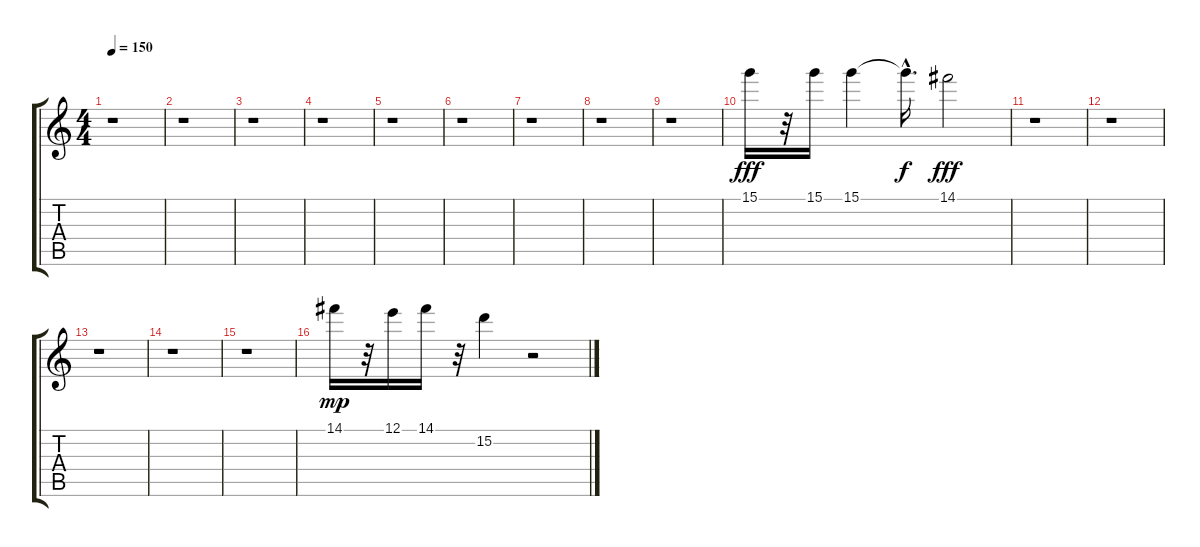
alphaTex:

\track "" {instrument acousticguitarnylon}
\staff {score tabs}
\tuning (E4 B3 G3 D3 A2 E2) {hide}
\ts (4 4)
\tempo 150
\clef g2
\ks c
r.1{dy f} |
r.1 |
r.1 |
r.1 |
r.1 |
r.1 |
r.1 |
r.1 |
r.1 |
15.1.16{dy fff} r.32 15.1.16 15.1.4 15.1{hac t}.16{d dy f} 14.1.2{dy fff} |
r.1 |
r.1 |
r.1 |
r.1 |
r.1 |
14.1.16{dy mp} r.32 12.1.16 14.1.16 r.32 15.2.4 r.2
